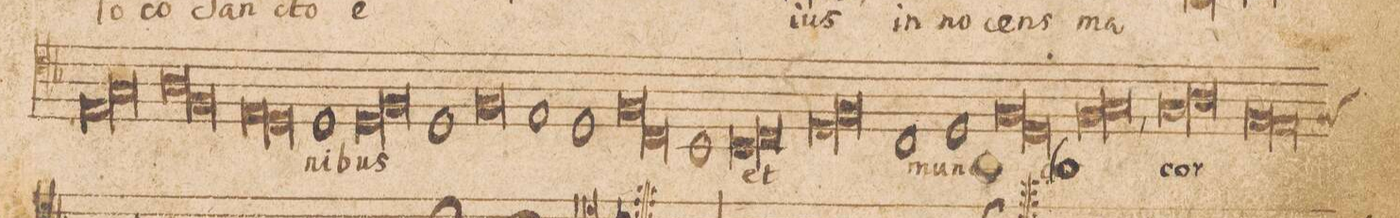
**kern	**text
*I"[TENOR.]	*
*clefC4	*
*k[b-]	*
*met(c|)	*
*M2/1	*
*lig	*
1E	.
1G	.
*Xlig	*
=90-	=90-
*lig	*
1A	.
1F	.
*Xlig	*
=91-	=91-
*lig	*
1E	.
1D	.
*Xlig	*
=92-	=92-
1D	-ni-
*lig	*
1D	-bus
=93-	=93-
1F	.
*Xlig	*
1D	.
=94-	=94-
0F	.
=95-	=95-
1E	.
1D	.
=96-	=96-
*lig	*
1F	.
1C	.
*Xlig	*
=97-	=97-
1BB-	.
*lig	*
1BB-	et
=98-	=98-
1C	.
*Xlig	*
*lig	*
1D	.
=99-	=99-
1F	.
*Xlig	*
1C	mun-
=100-	=100-
1D	.
*lig	*
1F	.
=101-	=101-
1D	.
*Xlig	*
*lig	*
1F	-do
=102-	=102-
1G,<	.
*Xlig	*
*lig	*
1G	cor-
=103-	=103-
1A	.
*Xlig	*
*lig	*
1F	.
=104-	=104-
*custos:F	*
1E	.
*Xlig	*
*-	*-
